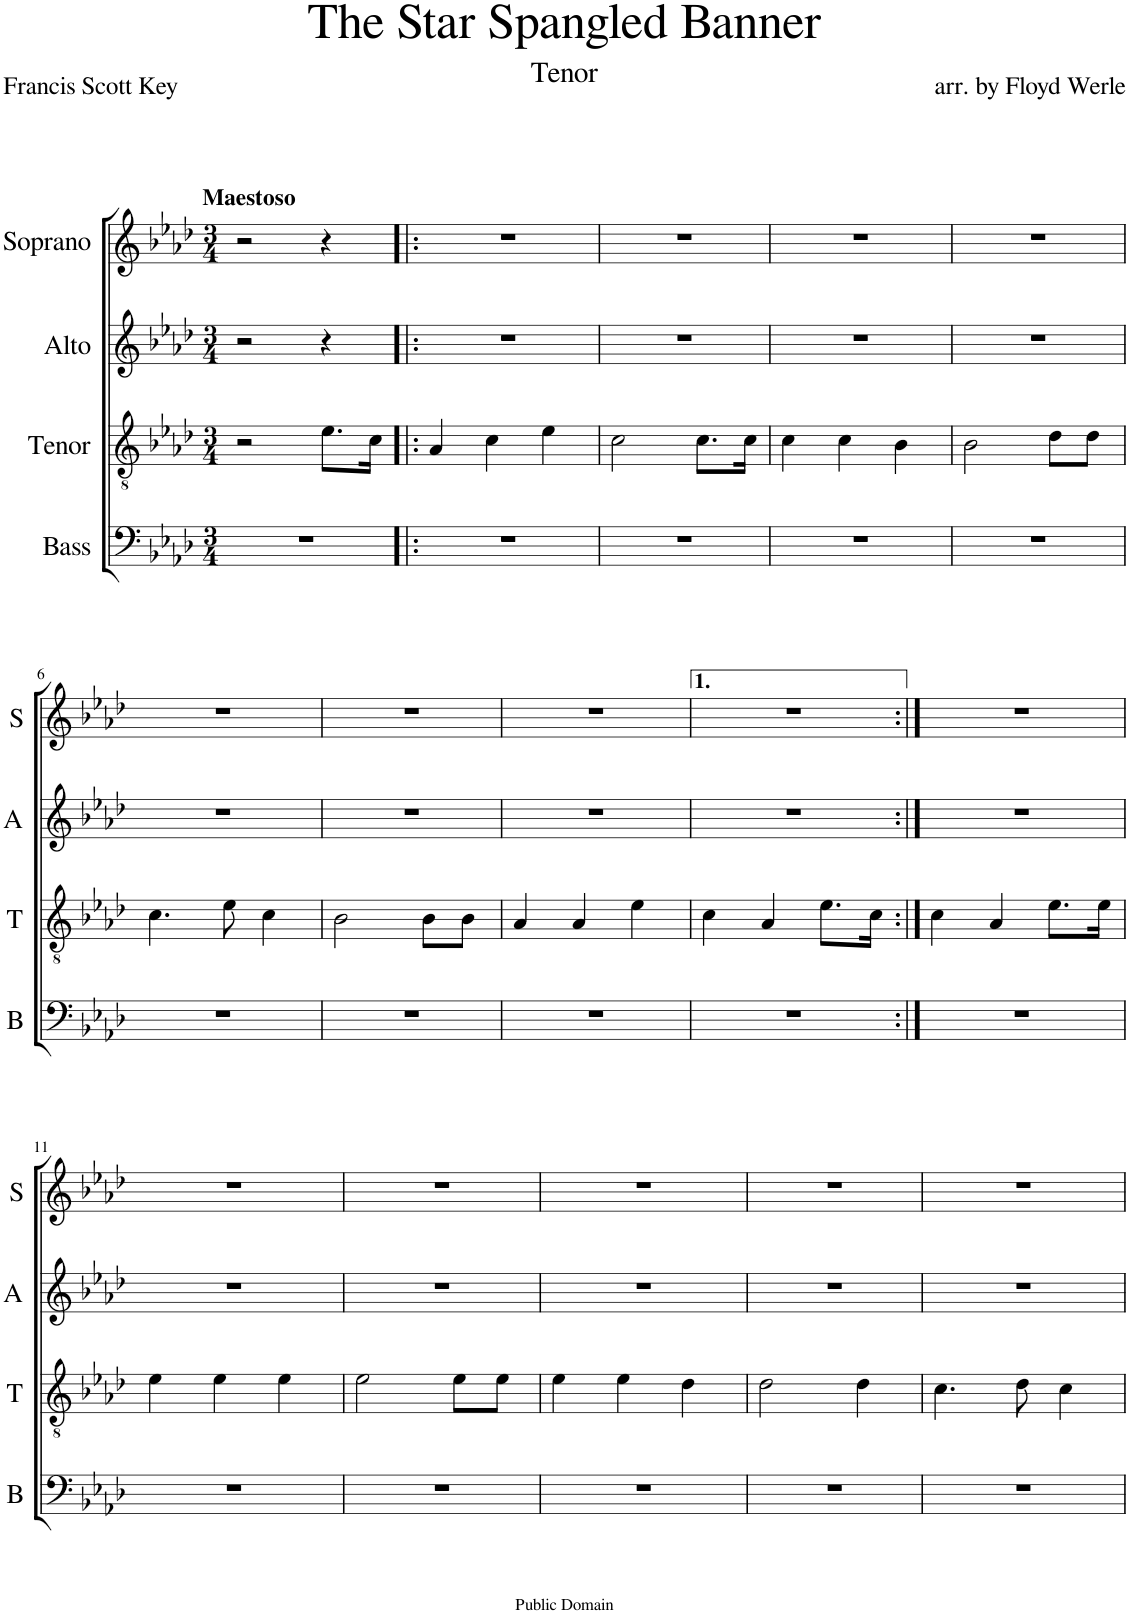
**kern	**kern	**kern	**kern
*part4	*part3	*part2	*part1
*staff4	*staff3	*staff2	*staff1
*I"Bass	*I"Tenor	*I"Alto	*I"Soprano
*I'B	*I'T	*I'A	*I'S
*clefF4	*clefGv2	*clefG2	*clefG2
*k[b-e-a-d-]	*k[b-e-a-d-]	*k[b-e-a-d-]	*k[b-e-a-d-]
*M3/4	*M3/4	*M3/4	*M3/4
=1	=1	=1	=1
!	!	!	!LO:TX:a:B:t=Maestoso
2.r	2r	2r	2r
.	8.e-\L	4r	4r
.	16c\Jk	.	.
=2!|:	=2!|:	=2!|:	=2!|:
2.r	4A-/	2.r	2.r
.	4c\	.	.
.	4e-\	.	.
=3	=3	=3	=3
2.r	2c\	2.r	2.r
.	8.c\L	.	.
.	16c\Jk	.	.
=4	=4	=4	=4
2.r	4c\	2.r	2.r
.	4c\	.	.
.	4B-\	.	.
=5	=5	=5	=5
2.r	2B-\	2.r	2.r
.	8d-\L	.	.
.	8d-\J	.	.
!!LO:LB:g=z
=6	=6	=6	=6
2.r	4.c\	2.r	2.r
.	8e-\	.	.
.	4c\	.	.
=7	=7	=7	=7
2.r	2B-\	2.r	2.r
.	8B-\L	.	.
.	8B-\J	.	.
=8	=8	=8	=8
2.r	4A-/	2.r	2.r
.	4A-/	.	.
.	4e-\	.	.
=9	=9	=9	=9
2.r	4c\	2.r	2.r
.	4A-/	.	.
.	8.e-\L	.	.
.	16c\Jk	.	.
=10:|!	=10:|!	=10:|!	=10:|!
2.r	4c\	2.r	2.r
.	4A-/	.	.
.	8.e-\L	.	.
.	16e-\Jk	.	.
!!LO:LB:g=z
=11	=11	=11	=11
2.r	4e-\	2.r	2.r
.	4e-\	.	.
.	4e-\	.	.
=12	=12	=12	=12
2.r	2e-\	2.r	2.r
.	8e-\L	.	.
.	8e-\J	.	.
=13	=13	=13	=13
2.r	4e-\	2.r	2.r
.	4e-\	.	.
.	4d-\	.	.
=14	=14	=14	=14
2.r	2d-\	2.r	2.r
.	4d-\	.	.
=15	=15	=15	=15
2.r	4.c\	2.r	2.r
.	8d-\	.	.
.	4c\	.	.
=	=	=	=
*-	*-	*-	*-
